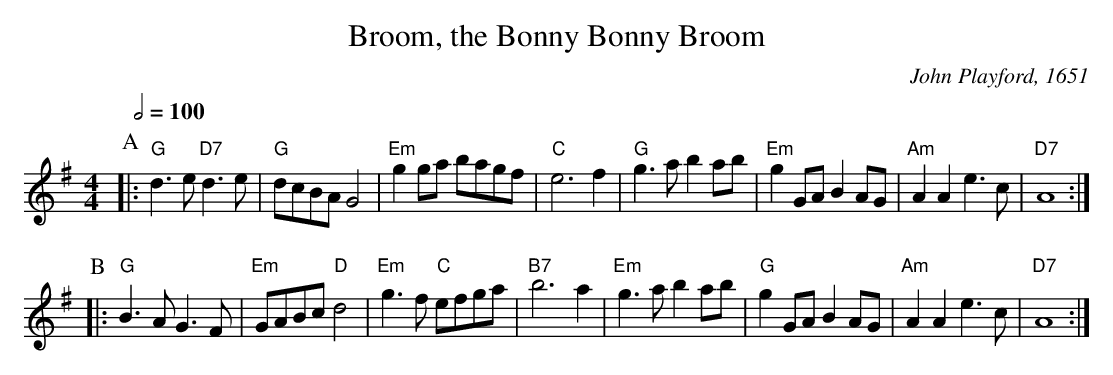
X:1
T:Broom, the Bonny Bonny Broom
M:4/4
L:1/8
C:John Playford, 1651
Q:1/2=100
K:G
P:A
|: "G"d3e "D7"d3e | "G"dcBA G4 | "Em"g2ga bagf | "C"e6 f2 |\
"G"g3a b2ab | "Em"g2GA B2AG | "Am"A2A2 e3c | "D7"A8 :|
P:B
|: "G"B3A G3F | "Em"GABc "D"d4 | "Em"g3f "C"efga | "B7"b6 a2 |\
"Em"g3a b2ab | "G"g2GA B2AG | "Am"A2A2 e3c | "D7"A8 :|
